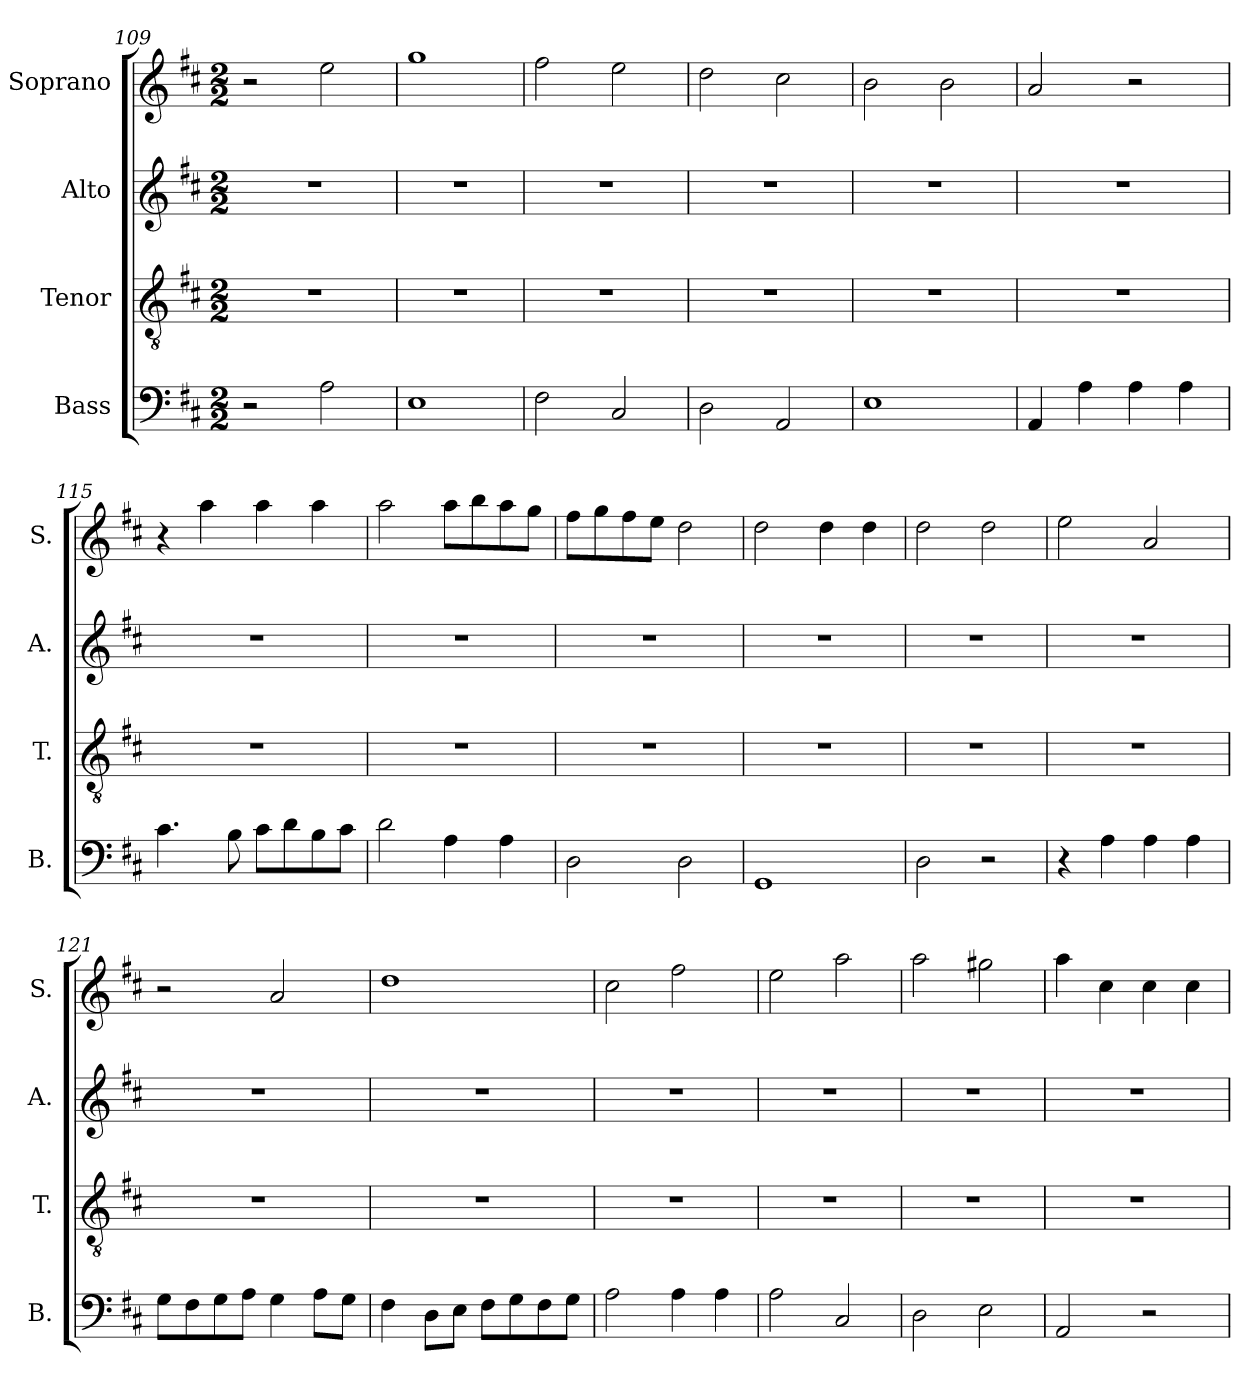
**kern	**kern	**kern	**kern
*part4	*part3	*part2	*part1
*staff4	*staff3	*staff2	*staff1
*I"Bass	*I"Tenor	*I"Alto	*I"Soprano
*I'B.	*I'T.	*I'A.	*I'S.
*clefF4	*clefGv2	*clefG2	*clefG2
*k[f#c#]	*k[f#c#]	*k[f#c#]	*k[f#c#]
*M2/2	*M2/2	*M2/2	*M2/2
=109	=109	=109	=109
2r	1r	1r	2r
2A\	.	.	2ee\
=110	=110	=110	=110
1E	1r	1r	1gg
=111	=111	=111	=111
2F#\	1r	1r	2ff#\
2C#/	.	.	2ee\
=112	=112	=112	=112
2D\	1r	1r	2dd\
2AA/	.	.	2cc#\
=113	=113	=113	=113
1E	1r	1r	2b\
.	.	.	2b\
=114	=114	=114	=114
4AA/	1r	1r	2a/
4A\	.	.	.
4A\	.	.	2r
4A\	.	.	.
!!LO:LB:g=z
=115	=115	=115	=115
4.c#\	1r	1r	4r
.	.	.	4aa\
8B\	.	.	.
8c#\L	.	.	4aa\
8d\	.	.	.
8B\	.	.	4aa\
8c#\J	.	.	.
=116	=116	=116	=116
2d\	1r	1r	2aa\
4A\	.	.	8aa\L
.	.	.	8bb\
4A\	.	.	8aa\
.	.	.	8gg\J
=117	=117	=117	=117
2D\	1r	1r	8ff#\L
.	.	.	8gg\
.	.	.	8ff#\
.	.	.	8ee\J
2D\	.	.	2dd\
=118	=118	=118	=118
1GG	1r	1r	2dd\
.	.	.	4dd\
.	.	.	4dd\
=119	=119	=119	=119
2D\	1r	1r	2dd\
2r	.	.	2dd\
=120	=120	=120	=120
4r	1r	1r	2ee\
4A\	.	.	.
4A\	.	.	2a/
4A\	.	.	.
=121	=121	=121	=121
8G\L	1r	1r	2r
8F#\	.	.	.
8G\	.	.	.
8A\J	.	.	.
4G\	.	.	2a/
8A\L	.	.	.
8G\J	.	.	.
!!LO:PB:g=z
=122	=122	=122	=122
4F#\	1r	1r	1dd
8D\L	.	.	.
8E\J	.	.	.
8F#\L	.	.	.
8G\	.	.	.
8F#\	.	.	.
8G\J	.	.	.
=123	=123	=123	=123
2A\	1r	1r	2cc#\
4A\	.	.	2ff#\
4A\	.	.	.
=124	=124	=124	=124
2A\	1r	1r	2ee\
2C#/	.	.	2aa\
=125	=125	=125	=125
2D\	1r	1r	2aa\
2E\	.	.	2gg#X\
=126	=126	=126	=126
2AA/	1r	1r	4aa\
.	.	.	4cc#\
2r	.	.	4cc#\
.	.	.	4cc#\
=	=	=	=
*-	*-	*-	*-
